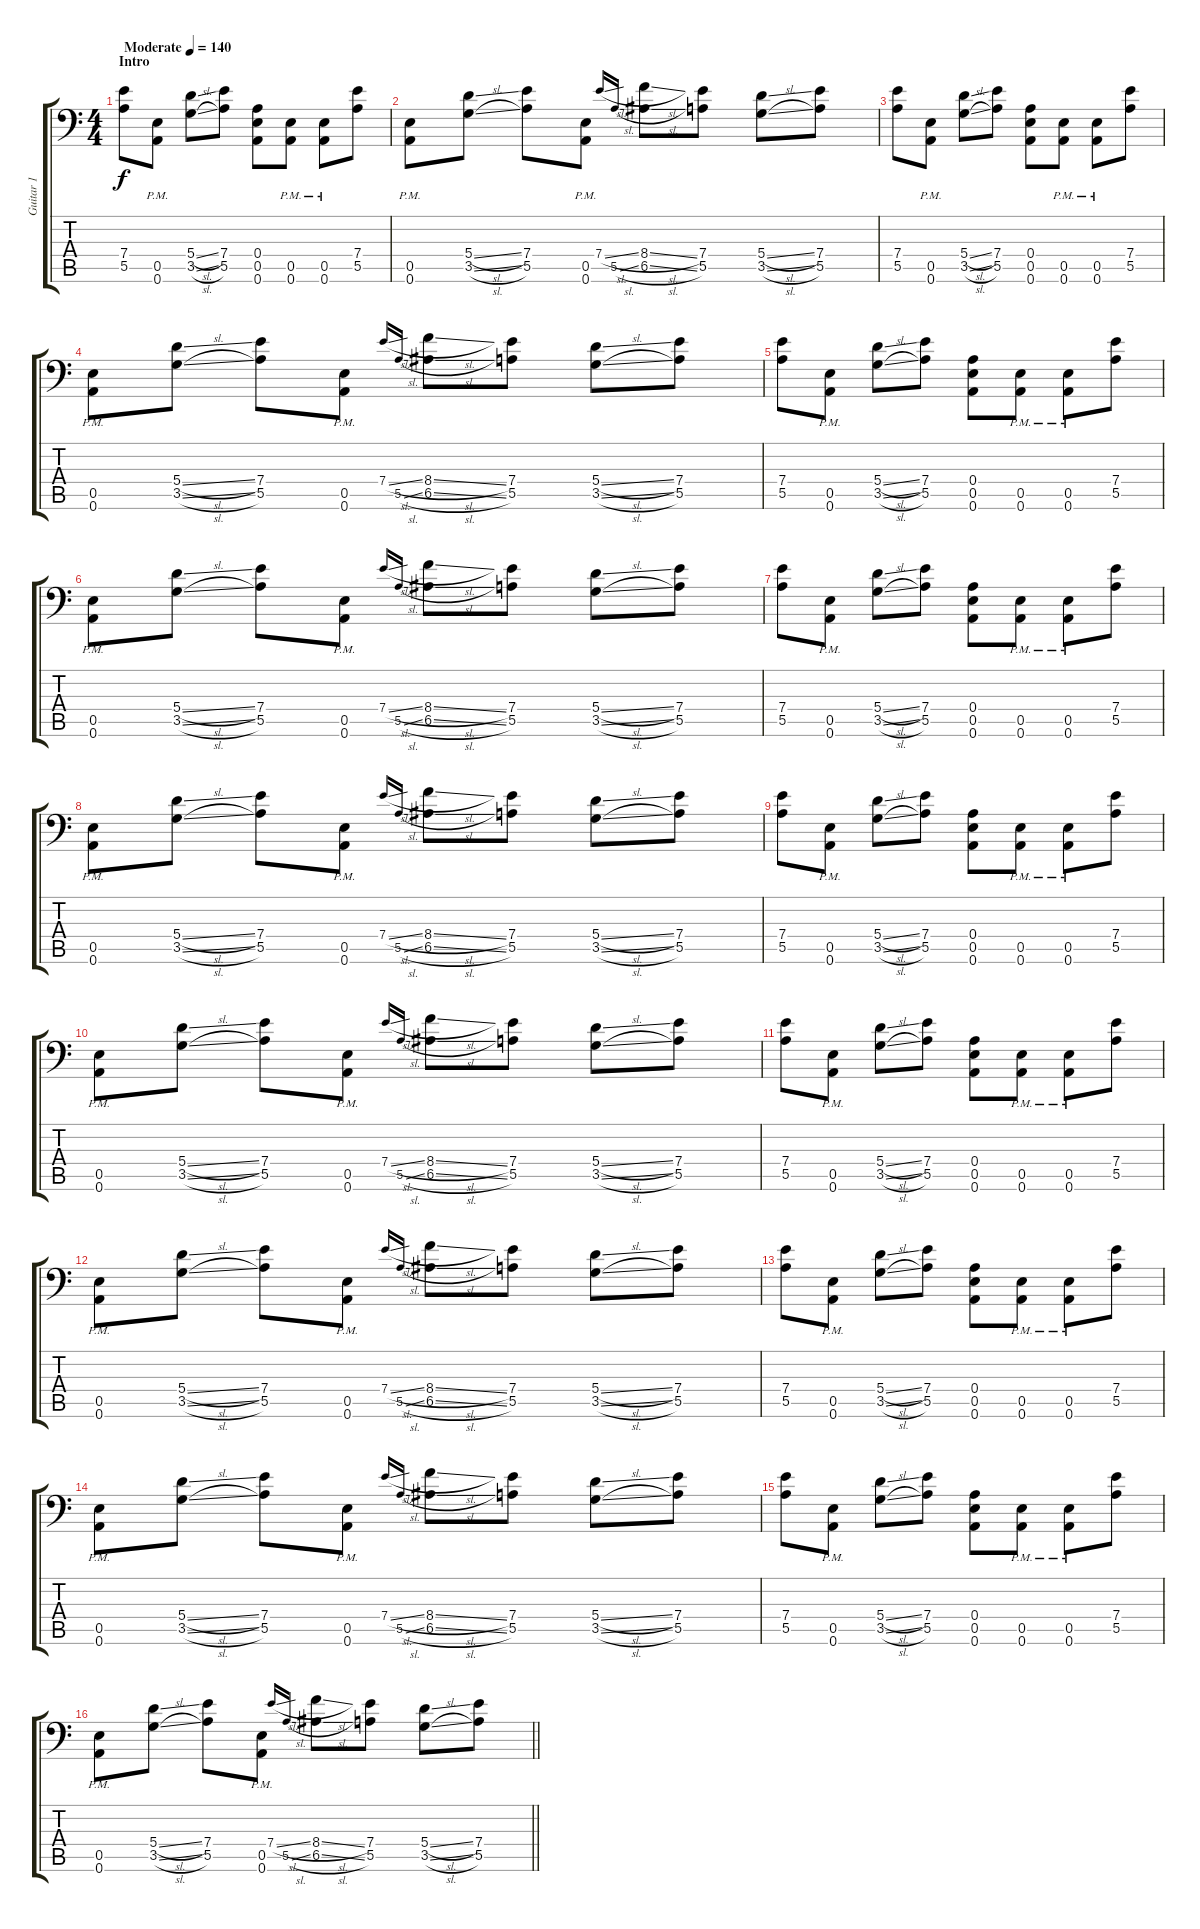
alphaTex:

\track ("Guitar 1" "Guitar 1") {instrument distortionguitar}
\staff {score tabs}
\tuning (B3 Gb3 D3 A2 E2 A1) {hide}
\ts (4 4)
\section ("" "Intro")
\tempo (140 "Moderate")
\clef f4
\ks c
(7.4 5.5).8{dy f instrument distortionguitar} (0.5{pm} 0.6{pm}).8 (5.4{sl} 3.5{sl}).8 (7.4 5.5).8 (0.4 0.5 0.6).8 (0.5{pm} 0.6{pm}).8 (0.5{pm} 0.6{pm}).8 (7.4 5.5).8 |
(0.5{pm} 0.6{pm}).8 (5.4{sl} 3.5{sl}).8 (7.4 5.5).8 (0.5{pm} 0.6{pm}).8 7.4{sl}.16{gr onbeat} 5.5{sl}.16{gr onbeat} (8.4{sl} 6.5{sl}).8 (7.4 5.5).8 (5.4{sl} 3.5{sl}).8 (7.4 5.5).8 |
(7.4 5.5).8 (0.5{pm} 0.6{pm}).8 (5.4{sl} 3.5{sl}).8 (7.4 5.5).8 (0.4 0.5 0.6).8 (0.5{pm} 0.6{pm}).8 (0.5{pm} 0.6{pm}).8 (7.4 5.5).8 |
(0.5{pm} 0.6{pm}).8 (5.4{sl} 3.5{sl}).8 (7.4 5.5).8 (0.5{pm} 0.6{pm}).8 7.4{sl}.16{gr onbeat} 5.5{sl}.16{gr onbeat} (8.4{sl} 6.5{sl}).8 (7.4 5.5).8 (5.4{sl} 3.5{sl}).8 (7.4 5.5).8 |
(7.4 5.5).8 (0.5{pm} 0.6{pm}).8 (5.4{sl} 3.5{sl}).8 (7.4 5.5).8 (0.4 0.5 0.6).8 (0.5{pm} 0.6{pm}).8 (0.5{pm} 0.6{pm}).8 (7.4 5.5).8 |
(0.5{pm} 0.6{pm}).8 (5.4{sl} 3.5{sl}).8 (7.4 5.5).8 (0.5{pm} 0.6{pm}).8 7.4{sl}.16{gr onbeat} 5.5{sl}.16{gr onbeat} (8.4{sl} 6.5{sl}).8 (7.4 5.5).8 (5.4{sl} 3.5{sl}).8 (7.4 5.5).8 |
(7.4 5.5).8 (0.5{pm} 0.6{pm}).8 (5.4{sl} 3.5{sl}).8 (7.4 5.5).8 (0.4 0.5 0.6).8 (0.5{pm} 0.6{pm}).8 (0.5{pm} 0.6{pm}).8 (7.4 5.5).8 |
(0.5{pm} 0.6{pm}).8 (5.4{sl} 3.5{sl}).8 (7.4 5.5).8 (0.5{pm} 0.6{pm}).8 7.4{sl}.16{gr onbeat} 5.5{sl}.16{gr onbeat} (8.4{sl} 6.5{sl}).8 (7.4 5.5).8 (5.4{sl} 3.5{sl}).8 (7.4 5.5).8 |
(7.4 5.5).8 (0.5{pm} 0.6{pm}).8 (5.4{sl} 3.5{sl}).8 (7.4 5.5).8 (0.4 0.5 0.6).8 (0.5{pm} 0.6{pm}).8 (0.5{pm} 0.6{pm}).8 (7.4 5.5).8 |
(0.5{pm} 0.6{pm}).8 (5.4{sl} 3.5{sl}).8 (7.4 5.5).8 (0.5{pm} 0.6{pm}).8 7.4{sl}.16{gr onbeat} 5.5{sl}.16{gr onbeat} (8.4{sl} 6.5{sl}).8 (7.4 5.5).8 (5.4{sl} 3.5{sl}).8 (7.4 5.5).8 |
(7.4 5.5).8 (0.5{pm} 0.6{pm}).8 (5.4{sl} 3.5{sl}).8 (7.4 5.5).8 (0.4 0.5 0.6).8 (0.5{pm} 0.6{pm}).8 (0.5{pm} 0.6{pm}).8 (7.4 5.5).8 |
(0.5{pm} 0.6{pm}).8 (5.4{sl} 3.5{sl}).8 (7.4 5.5).8 (0.5{pm} 0.6{pm}).8 7.4{sl}.16{gr onbeat} 5.5{sl}.16{gr onbeat} (8.4{sl} 6.5{sl}).8 (7.4 5.5).8 (5.4{sl} 3.5{sl}).8 (7.4 5.5).8 |
(7.4 5.5).8 (0.5{pm} 0.6{pm}).8 (5.4{sl} 3.5{sl}).8 (7.4 5.5).8 (0.4 0.5 0.6).8 (0.5{pm} 0.6{pm}).8 (0.5{pm} 0.6{pm}).8 (7.4 5.5).8 |
(0.5{pm} 0.6{pm}).8 (5.4{sl} 3.5{sl}).8 (7.4 5.5).8 (0.5{pm} 0.6{pm}).8 7.4{sl}.16{gr onbeat} 5.5{sl}.16{gr onbeat} (8.4{sl} 6.5{sl}).8 (7.4 5.5).8 (5.4{sl} 3.5{sl}).8 (7.4 5.5).8 |
(7.4 5.5).8 (0.5{pm} 0.6{pm}).8 (5.4{sl} 3.5{sl}).8 (7.4 5.5).8 (0.4 0.5 0.6).8 (0.5{pm} 0.6{pm}).8 (0.5{pm} 0.6{pm}).8 (7.4 5.5).8 |
\barLineRight lightlight
(0.5{pm} 0.6{pm}).8 (5.4{sl} 3.5{sl}).8 (7.4 5.5).8 (0.5{pm} 0.6{pm}).8 7.4{sl}.16{gr onbeat} 5.5{sl}.16{gr onbeat} (8.4{sl} 6.5{sl}).8 (7.4 5.5).8 (5.4{sl} 3.5{sl}).8 (7.4 5.5).8
